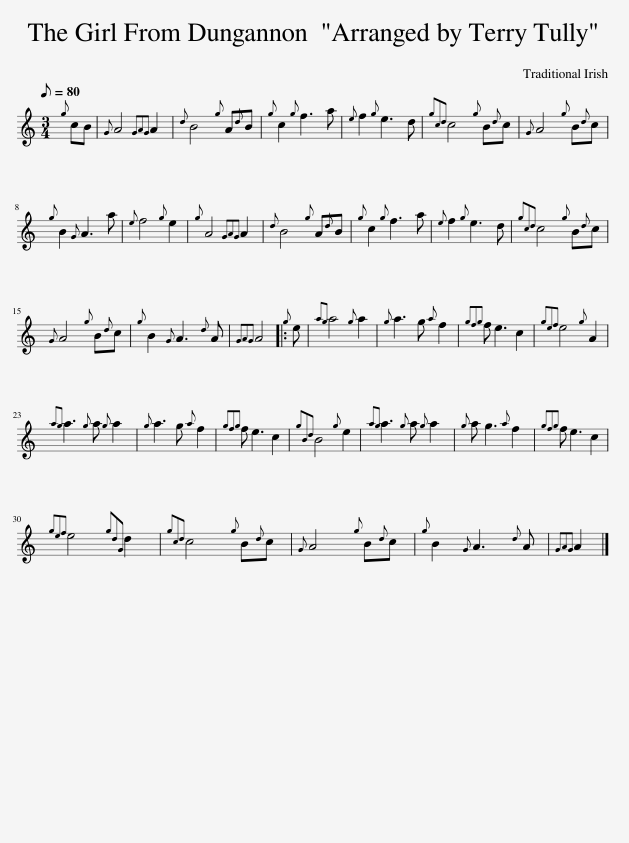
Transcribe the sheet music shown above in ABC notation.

X:1
L:1/8
Q:1/8=80
M:3/4
I:linebreak $
K:C
V:1 treble
V:1
{g} cB |{G} A4{GAG} A2 |{d} B4{g} A{d}B |{g} c2{g} f3 a |{e} f2{g} e3 d | %5
{gcd} c4{g} B{d}c |{G} A4{g} B{d}c |${g} B2{G} A3 a |{e} f4{g} e2 |{g} A4{GAG} A2 | %10
{d} B4{g} A{d}B |{g} c2{g} f3 a |{e} f2{g} e3 d |{gcd} c4{g} B{d}c |${G} A4{g} B{d}c | %15
{g} B2{G} A3{d} A |{GAG} A4 |:{g} e |{ag} a4{g} a2 |{g} a3 g{a} f2 | %20
{gfg} f e3 c2 |{gef} e4{g} A2 |${ag} a3{g} a{g} a2 |{g} a3 g{a} f2 |{gfg} f e3 c2 | %25
{gBd} B4{g} e2 |{ag} a3{g} a{g} a2 |{g} a g3{a} f2 |{gfg} f e3 c2 |${gef} e4{gdG} d2 | %30
{gcd} c4{g} B{d}c |{G} A4{g} B{d}c |{g} B2{G} A3{d} A |{GAG} A2 |] %34
